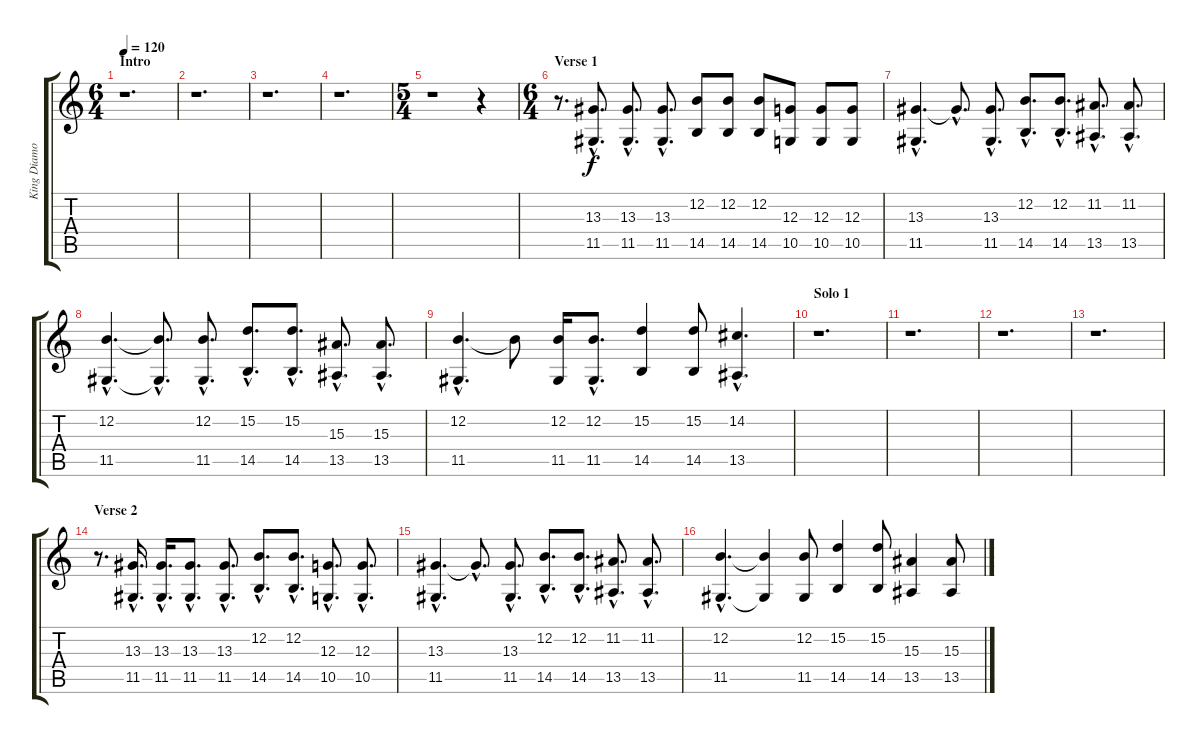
\track ("King Diamond" "King Diamo") {instrument viola}
\staff {score tabs}
\tuning (E4 B3 G3 D3 A2 E2) {hide}
\ts (6 4)
\section ("" "Intro")
\tempo 120
\clef g2
\ks c
r.1{d dy f instrument viola} |
r.1{d} |
r.1{d} |
r.1{d} |
\ts (5 4)
r.1 r.4 |
\ts (6 4)
\section ("" "Verse 1")
r.8{d} (13.3{hac} 11.5{hac}).8{d} (13.3{hac} 11.5{hac}).8{d} (13.3{hac} 11.5{hac}).8{d} (12.2 14.5).8 (12.2 14.5).8 (12.2 14.5).8 (12.3 10.5).8 (12.3 10.5).8 (12.3 10.5).8 |
(13.3{hac} 11.5{hac}).4{d} 13.3{hac t}.8{d} (13.3{hac} 11.5{hac}).8{d} (12.2{hac} 14.5{hac}).8{d} (12.2{hac} 14.5{hac}).8{d} (11.2{hac} 13.5{hac}).8{d} (11.2{hac} 13.5{hac}).8{d} |
(12.2{hac} 11.5{hac}).4{d} (12.2{hac t} 11.5{hac t}).8{d} (12.2{hac} 11.5{hac}).8{d} (15.2{hac} 14.5{hac}).8{d} (15.2{hac} 14.5{hac}).8{d} (15.3{hac} 13.5{hac}).8{d} (15.3{hac} 13.5{hac}).8{d} |
(12.2{hac} 11.5{hac}).4{d} 12.2{t}.8 (12.2 11.5).16 (12.2{hac} 11.5{hac}).8{d} (15.2 14.5).4 (15.2 14.5).8 (14.2{hac} 13.5{hac}).4{d} |
\section ("" "Solo 1")
r.1{d} |
r.1{d} |
r.1{d} |
r.1{d} |
\section ("" "Verse 2")
r.8{d} (13.3{hac} 11.5{hac}).16{d} (13.3{hac} 11.5{hac}).16{d} (13.3{hac} 11.5{hac}).8{d} (13.3{hac} 11.5{hac}).8{d} (12.2{hac} 14.5{hac}).8{d} (12.2{hac} 14.5{hac}).8{d} (12.3{hac} 10.5{hac}).8{d} (12.3{hac} 10.5{hac}).8{d} |
(13.3{hac} 11.5{hac}).4{d} 13.3{hac t}.8{d} (13.3{hac} 11.5{hac}).8{d} (12.2{hac} 14.5{hac}).8{d} (12.2{hac} 14.5{hac}).8{d} (11.2{hac} 13.5{hac}).8{d} (11.2{hac} 13.5{hac}).8{d} |
(12.2{hac} 11.5{hac}).4{d} (12.2{t} 11.5{t}).4 (12.2 11.5).8 (15.2 14.5).4 (15.2 14.5).8 (15.3 13.5).4 (15.3 13.5).8
